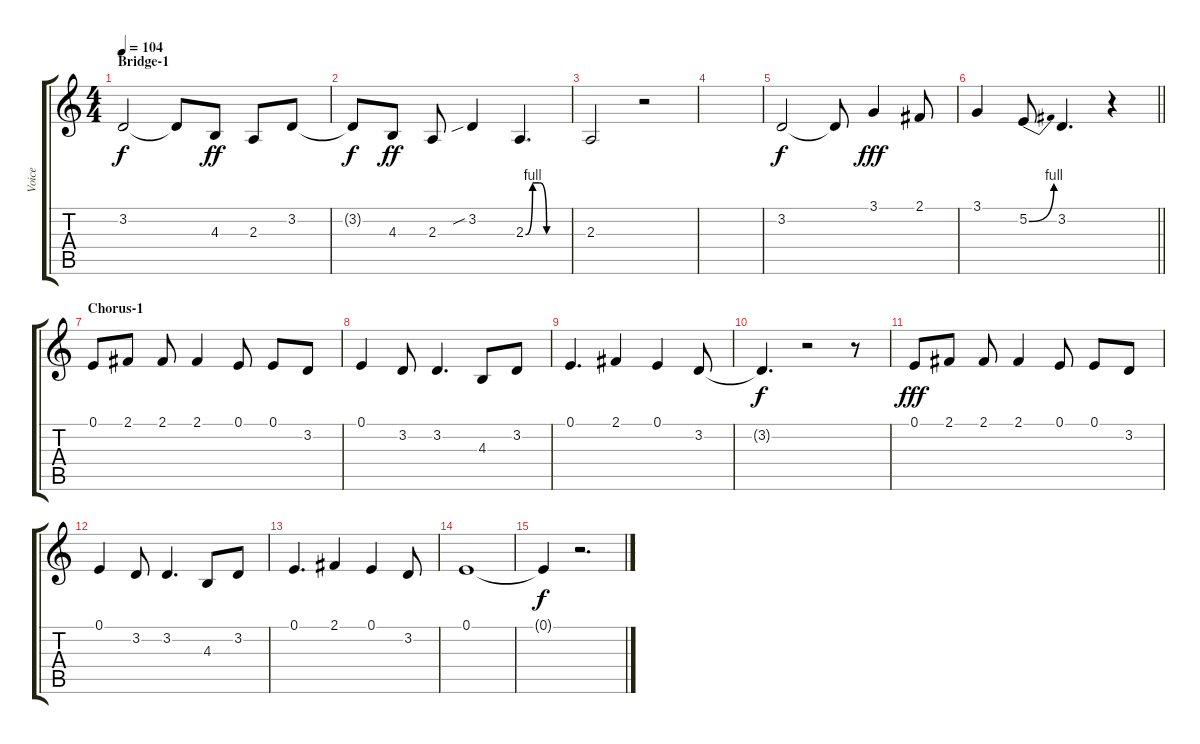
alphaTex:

\track ("Voice" "Voice") {instrument lead6voice}
\staff {score tabs}
\tuning (E4 B3 G3 D3 A2 E2) {hide}
\ts (4 4)
\section ("" "Bridge-1")
\tempo 104
\clef g2
\ks c
3.2.2{dy f} 3.2{t}.8 4.3.8{dy ff} 2.3.8 3.2.8 |
3.2{t}.8{dy f} 4.3.8{dy ff} 2.3.8 3.2{sib}.4 2.3{be (custom 0 0 10 4 20 4 30 0 60 0)}.4{d} |
2.3.2 r.2 |
|
3.2.2{dy f} 3.2{t}.8 3.1.4{dy fff} 2.1.8 |
\barLineRight lightlight
3.1.4 5.2{be (bend 0 0 60 4)}.8 3.2.4{d} r.4 |
\section ("" "Chorus-1")
0.1.8 2.1.8 2.1.8 2.1.4 0.1.8 0.1.8 3.2.8 |
0.1.4 3.2.8 3.2.4{d} 4.3.8 3.2.8 |
0.1.4{d} 2.1.4 0.1.4 3.2.8 |
3.2{t}.4{d dy f} r.2 r.8 |
0.1.8{dy fff} 2.1.8 2.1.8 2.1.4 0.1.8 0.1.8 3.2.8 |
0.1.4 3.2.8 3.2.4{d} 4.3.8 3.2.8 |
0.1.4{d} 2.1.4 0.1.4 3.2.8 |
0.1.1 |
0.1{t}.4{dy f} r.2{d}
